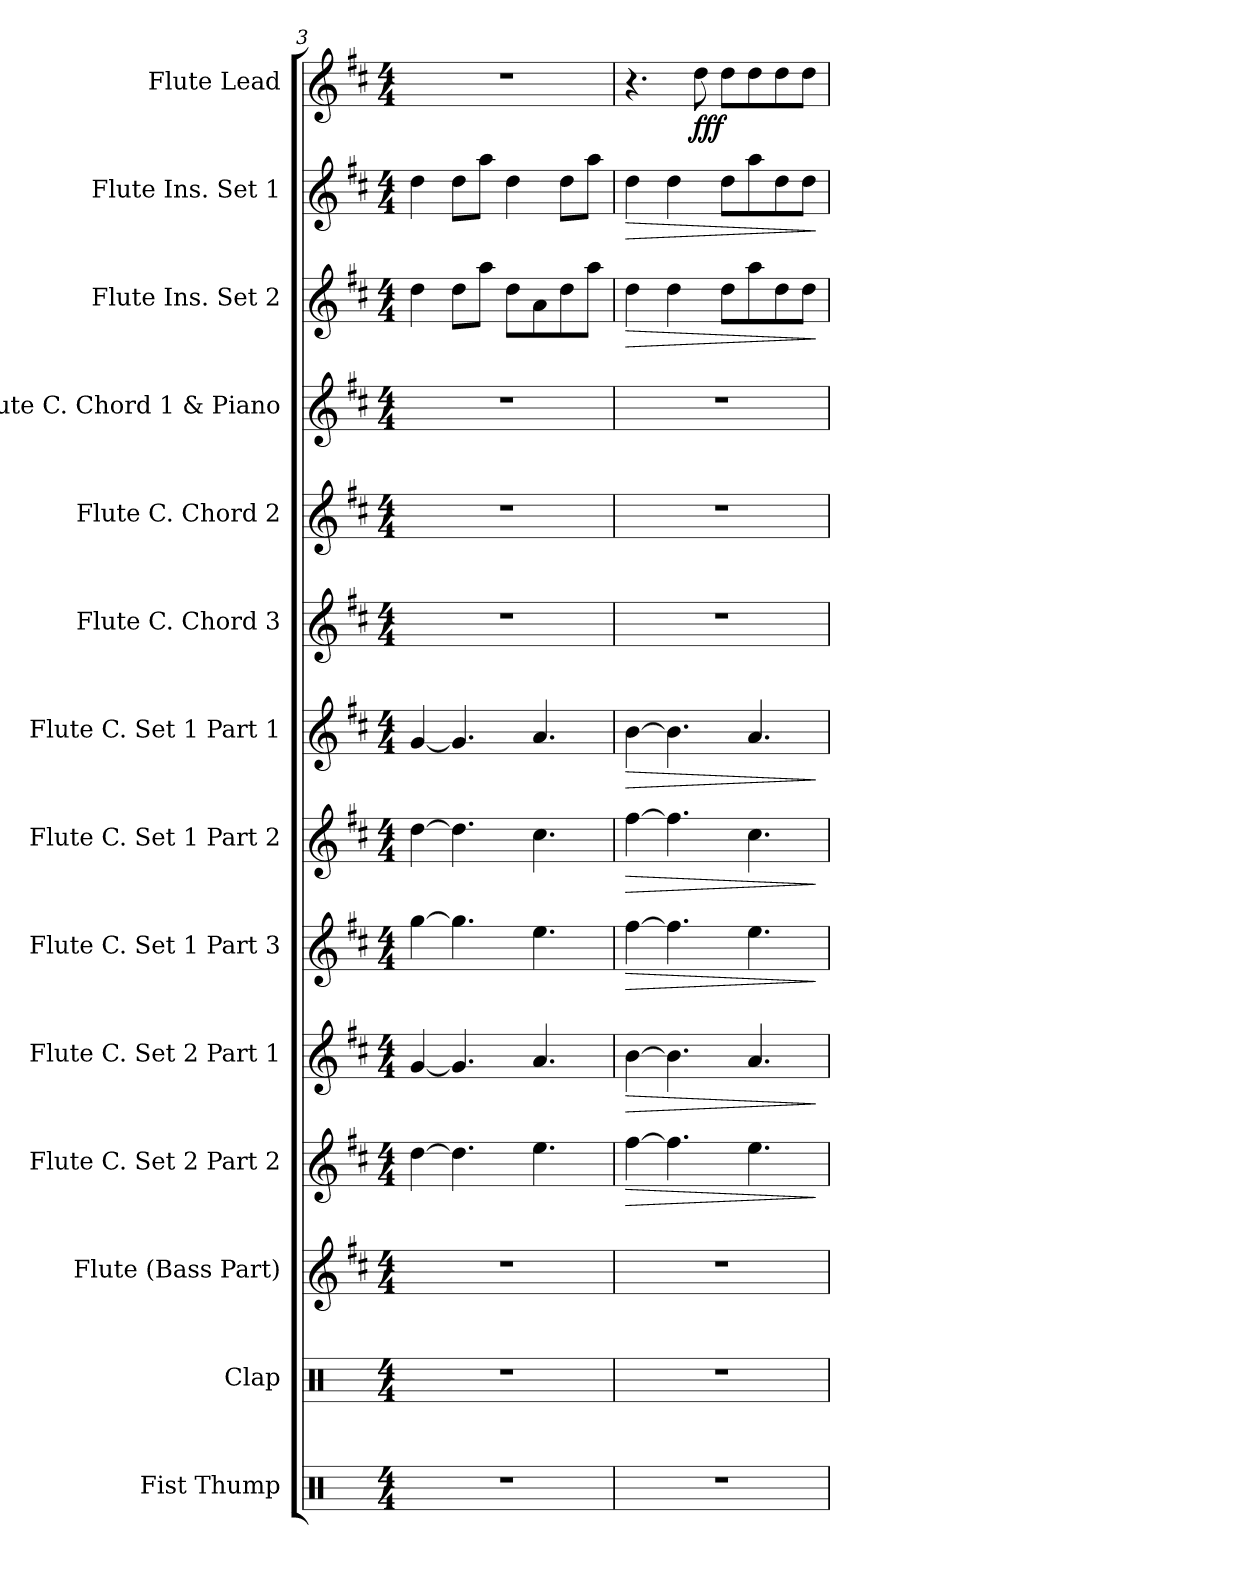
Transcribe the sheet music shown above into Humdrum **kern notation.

**kern	**kern	**kern	**kern	**dynam	**kern	**dynam	**kern	**dynam	**kern	**dynam	**kern	**dynam	**kern	**kern	**kern	**kern	**dynam	**kern	**dynam	**kern	**dynam
*part14	*part13	*part12	*part11	*part11	*part10	*part10	*part9	*part9	*part8	*part8	*part7	*part7	*part6	*part5	*part4	*part3	*part3	*part2	*part2	*part1	*part1
*staff14	*staff13	*staff12	*staff11	*staff11	*staff10	*staff10	*staff9	*staff9	*staff8	*staff8	*staff7	*staff7	*staff6	*staff5	*staff4	*staff3	*staff3	*staff2	*staff2	*staff1	*staff1
*I"Fist Thump	*I"Clap	*I"Flute (Bass Part)	*I"Flute C. Set 2 Part 2	*	*I"Flute C. Set 2 Part 1	*	*I"Flute C. Set 1 Part 3	*	*I"Flute C. Set 1 Part 2	*	*I"Flute C. Set 1 Part 1	*	*I"Flute C. Chord 3	*I"Flute C. Chord 2	*I"Flute C. Chord 1 &amp; Piano	*I"Flute Ins. Set 2	*	*I"Flute Ins. Set 1	*	*I"Flute Lead	*
*I'F.T.	*I'C.	*I'Fl. (BP)	*I'Fl. CS2 P2	*	*I'Fl. CS2 P1	*	*I'Fl. CS1 P3	*	*I'Fl. CS1 P2	*	*I'Fl. CS1 P1	*	*I'Fl. CC3	*I'Fl. CC2	*I'Fl. CC1 &amp; P	*I'Fl. IS2	*	*I'Fl. IS1	*	*I'Fl. Le.	*
*clefX	*clefX	*clefG2	*clefG2	*	*clefG2	*	*clefG2	*	*clefG2	*	*clefG2	*	*clefG2	*clefG2	*clefG2	*clefG2	*	*clefG2	*	*clefG2	*
*k[]	*k[]	*k[f#c#]	*k[f#c#]	*	*k[f#c#]	*	*k[f#c#]	*	*k[f#c#]	*	*k[f#c#]	*	*k[f#c#]	*k[f#c#]	*k[f#c#]	*k[f#c#]	*	*k[f#c#]	*	*k[f#c#]	*
*M4/4	*M4/4	*M4/4	*M4/4	*	*M4/4	*	*M4/4	*	*M4/4	*	*M4/4	*	*M4/4	*M4/4	*M4/4	*M4/4	*	*M4/4	*	*M4/4	*
=3	=3	=3	=3	=3	=3	=3	=3	=3	=3	=3	=3	=3	=3	=3	=3	=3	=3	=3	=3	=3	=3
1r	1r	1r	[4dd\	.	[4g/	.	[4gg\	.	[4dd\	.	[4g/	.	1r	1r	1r	4dd\	.	4dd\	.	1r	.
.	.	.	4.dd\]	.	4.g/]	.	4.gg\]	.	4.dd\]	.	4.g/]	.	.	.	.	8dd\L	.	8dd\L	.	.	.
.	.	.	.	.	.	.	.	.	.	.	.	.	.	.	.	8aa\J	.	8aa\J	.	.	.
.	.	.	.	.	.	.	.	.	.	.	.	.	.	.	.	8dd\L	.	4dd\	.	.	.
.	.	.	4.ee\	.	4.a/	.	4.ee\	.	4.cc#\	.	4.a/	.	.	.	.	8a\	.	.	.	.	.
.	.	.	.	.	.	.	.	.	.	.	.	.	.	.	.	8dd\	.	8dd\L	.	.	.
.	.	.	.	.	.	.	.	.	.	.	.	.	.	.	.	8aa\J	.	8aa\J	.	.	.
=4	=4	=4	=4	=4	=4	=4	=4	=4	=4	=4	=4	=4	=4	=4	=4	=4	=4	=4	=4	=4	=4
!	!	!	!	!LO:HP:b	!	!LO:HP:b	!	!LO:HP:b	!	!LO:HP:b	!	!LO:HP:b	!	!	!	!	!LO:HP:b	!	!LO:HP:b	!	!
1r	1r	1r	[4ff#\	>	[4b\	>	[4ff#\	>	[4ff#\	>	[4b\	>	1r	1r	1r	4dd\	>	4dd\	>	4.r	.
.	.	.	4.ff#\]	.	4.b\]	.	4.ff#\]	.	4.ff#\]	.	4.b\]	.	.	.	.	4dd\	.	4dd\	.	.	.
!	!	!	!	!	!	!	!	!	!	!	!	!	!	!	!	!	!	!	!	!	!LO:DY:b
.	.	.	.	.	.	.	.	.	.	.	.	.	.	.	.	.	.	.	.	8dd\	fff
.	.	.	.	.	.	.	.	.	.	.	.	.	.	.	.	8dd\L	.	8dd\L	.	8dd\L	.
.	.	.	4.ee\	.	4.a/	.	4.ee\	.	4.cc#\	.	4.a/	.	.	.	.	8aa\	.	8aa\	.	8dd\	.
.	.	.	.	.	.	.	.	.	.	.	.	.	.	.	.	8dd\	.	8dd\	.	8dd\	.
.	.	.	.	.	.	.	.	.	.	.	.	.	.	.	.	8dd\J	.	8dd\J	.	8dd\J	.
.	.	.	.	]	.	]	.	]	.	]	.	]	.	.	.	.	]	.	]	.	.
=	=	=	=	=	=	=	=	=	=	=	=	=	=	=	=	=	=	=	=	=	=
*-	*-	*-	*-	*-	*-	*-	*-	*-	*-	*-	*-	*-	*-	*-	*-	*-	*-	*-	*-	*-	*-
